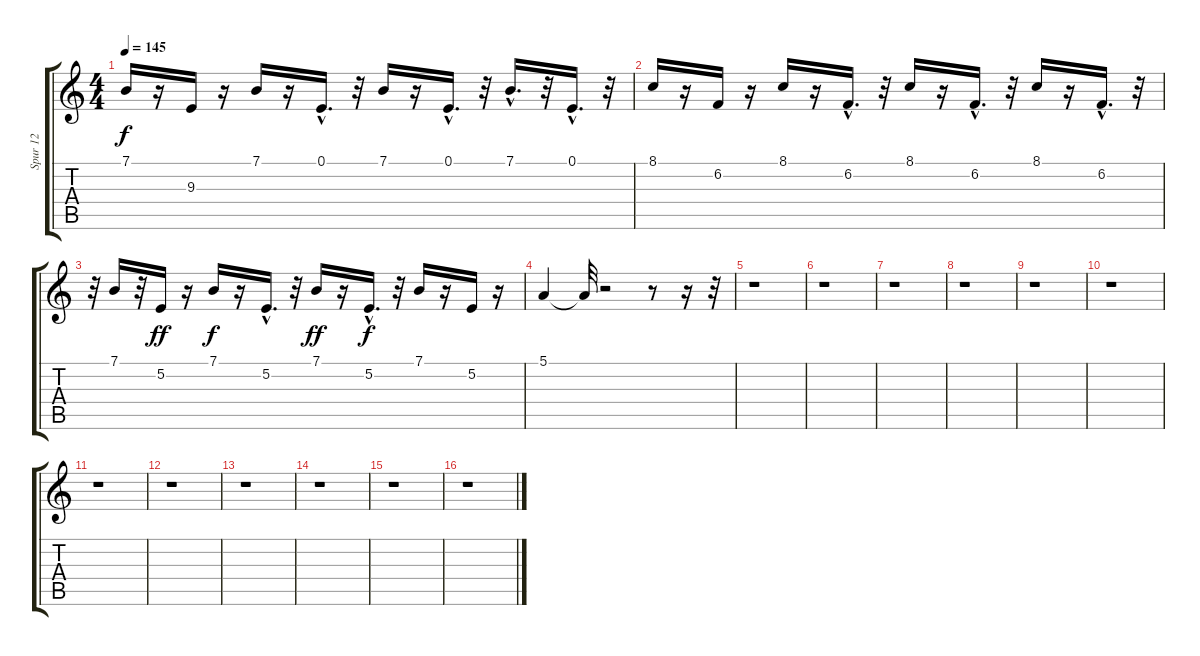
\track ("Spur 12" "Spur 12") {instrument lead2sawtooth}
\staff {score tabs}
\tuning (E4 B3 G3 D3 A2 E2) {hide}
\ts (4 4)
\tempo 145
\clef g2
\ks c
7.1.16{dy f} r.16 9.3.16 r.16 7.1.16 r.16 0.1{hac}.16{d} r.32 7.1.16 r.16 0.1{hac}.16{d} r.32 7.1{hac}.16{d} r.32 0.1{hac}.16{d} r.32 |
8.1.16 r.16 6.2.16 r.16 8.1.16 r.16 6.2{hac}.16{d} r.32 8.1.16 r.16 6.2{hac}.16{d} r.32 8.1.16 r.16 6.2{hac}.16{d} r.32 |
r.32 7.1.16 r.32 5.2.16{dy ff} r.16 7.1.16{dy f} r.16 5.2{hac}.16{d} r.32 7.1.16{dy ff} r.16 5.2{hac}.16{d dy f} r.32 7.1.16 r.16 5.2.16 r.16 |
5.1.4 5.1{t}.32 r.2 r.8 r.16 r.32 |
r.1 |
r.1 |
r.1 |
r.1 |
r.1 |
r.1 |
r.1 |
r.1 |
r.1 |
r.1 |
r.1 |
r.1
